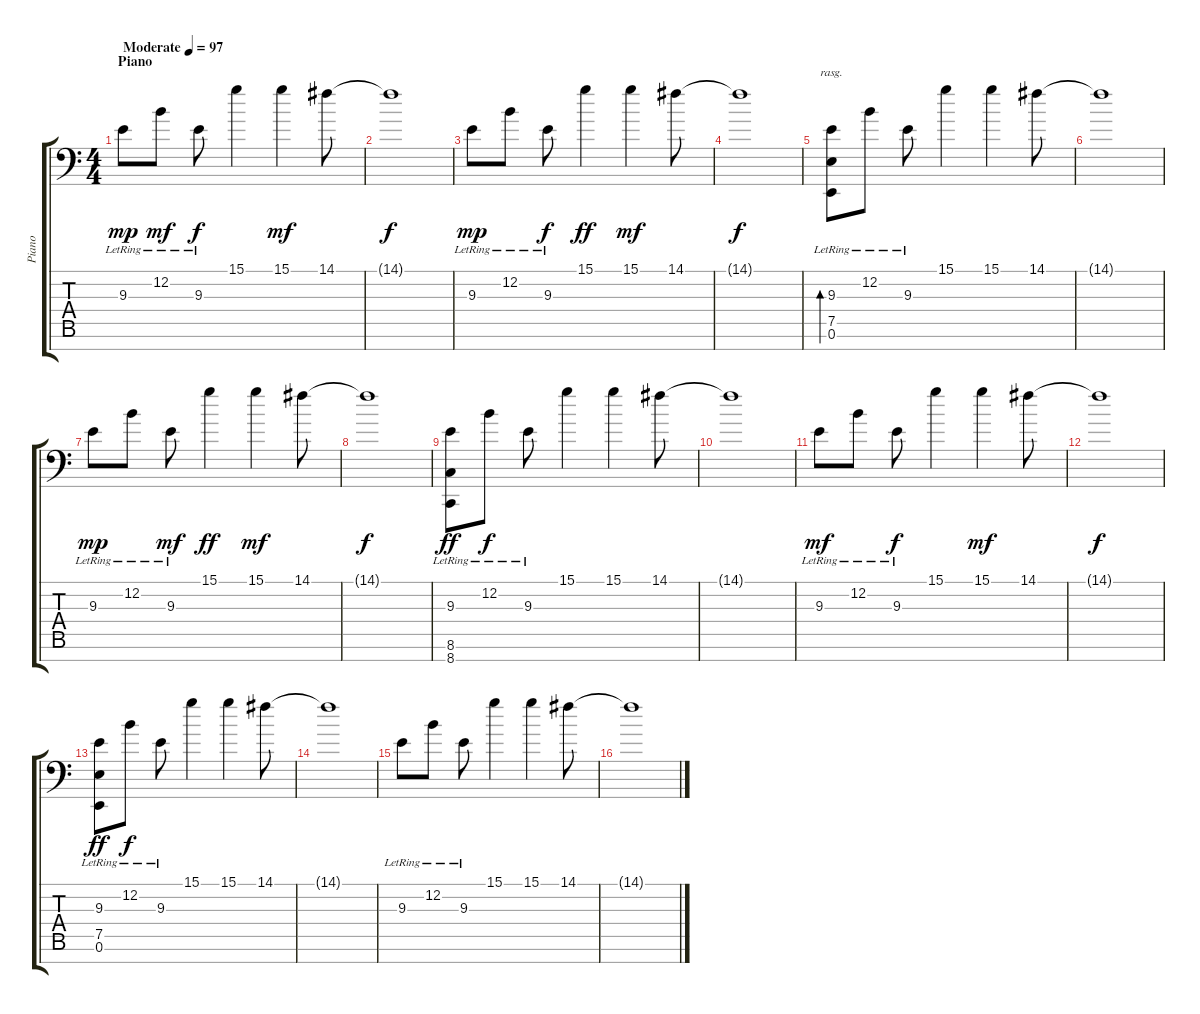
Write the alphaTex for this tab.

\track ("Piano" "Piano") {instrument acousticgrandpiano}
\staff {score tabs}
\tuning (E4 B3 G3 D3 A2 E2 E1) {hide}
\ts (4 4)
\section ("" "Piano")
\tempo (97 "Moderate")
\clef f4
\ks c
9.3{lr}.8{dy mp instrument acousticgrandpiano} 12.2{lr}.8{dy mf} 9.3{lr}.8{dy f} 15.1.4 15.1.4{dy mf} 14.1.8 |
14.1{t}.1{dy f} |
9.3{lr}.8{dy mp} 12.2{lr}.8 9.3{lr}.8{dy f} 15.1.4{dy ff} 15.1.4{dy mf} 14.1.8 |
14.1{t}.1{dy f} |
(9.3{lr} 7.5 0.6{lr}).8{bd 480 rasg ii} 12.2{lr}.8 9.3{lr}.8 15.1.4 15.1.4 14.1.8 |
14.1{t}.1 |
9.3{lr}.8{dy mp} 12.2{lr}.8 9.3{lr}.8{dy mf} 15.1.4{dy ff} 15.1.4{dy mf} 14.1.8 |
14.1{t}.1{dy f} |
(9.3{lr} 8.6{lr} 8.7{lr}).8{dy ff} 12.2{lr}.8{dy f} 9.3{lr}.8 15.1.4 15.1.4 14.1.8 |
14.1{t}.1 |
9.3{lr}.8{dy mf} 12.2{lr}.8 9.3{lr}.8{dy f} 15.1.4 15.1.4{dy mf} 14.1.8 |
14.1{t}.1{dy f} |
(9.3{lr} 7.5{lr} 0.6{lr}).8{dy ff} 12.2{lr}.8{dy f} 9.3{lr}.8 15.1.4 15.1.4 14.1.8 |
14.1{t}.1 |
9.3{lr}.8 12.2{lr}.8 9.3{lr}.8 15.1.4 15.1.4 14.1.8 |
14.1{t}.1
